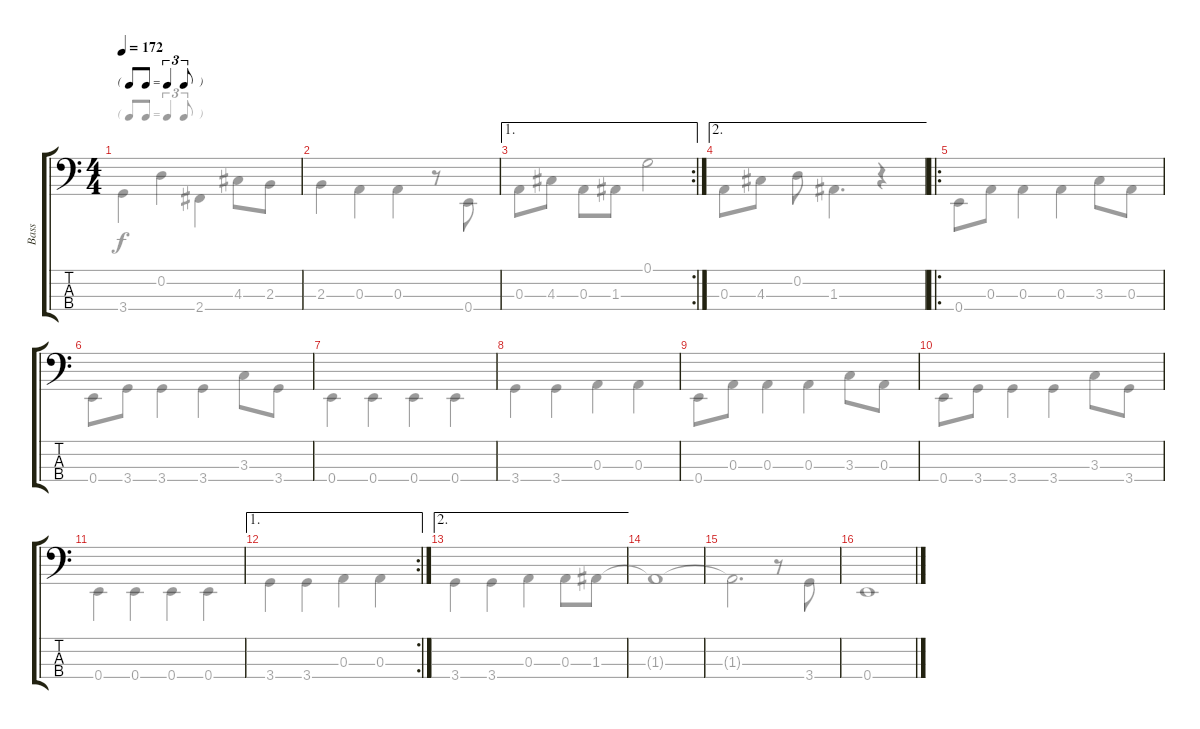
\track ("Bass" "Bass") {instrument electricbasspick}
\staff {score tabs}
\tuning (G2 D2 A1 E1) {hide}
\voice
\ts (4 4)
\tf triplet8th
\tempo 172
\clef f4
\ks c
|
|
\ae 1
\rc 2
|
\ae 2
|
\ro
|
|
|
|
|
|
|
\ae 1
\rc 2
|
\ae 2
|
|
|
\voice
\clef f4
\ks c
3.4.4{dy f} 0.2.4 2.4.4 4.3.8 2.3.8 |
2.3.4 0.3.4 0.3.4 r.8 0.4.8 |
0.3.8 4.3.8 0.3.8 1.3.8 0.1.2 |
0.3.8 4.3.8 0.2.8 1.3.4{d} r.4 |
0.4.8 0.3.8 0.3.4 0.3.4 3.3.8 0.3.8 |
0.4.8 3.4.8 3.4.4 3.4.4 3.3.8 3.4.8 |
0.4.4 0.4.4 0.4.4 0.4.4 |
3.4.4 3.4.4 0.3.4 0.3.4 |
0.4.8 0.3.8 0.3.4 0.3.4 3.3.8 0.3.8 |
0.4.8 3.4.8 3.4.4 3.4.4 3.3.8 3.4.8 |
0.4.4 0.4.4 0.4.4 0.4.4 |
3.4.4 3.4.4 0.3.4 0.3.4 |
3.4.4 3.4.4 0.3.4 0.3.8 1.3.8 |
1.3{t}.1 |
1.3{t}.2{d} r.8 3.4.8 |
0.4.1
